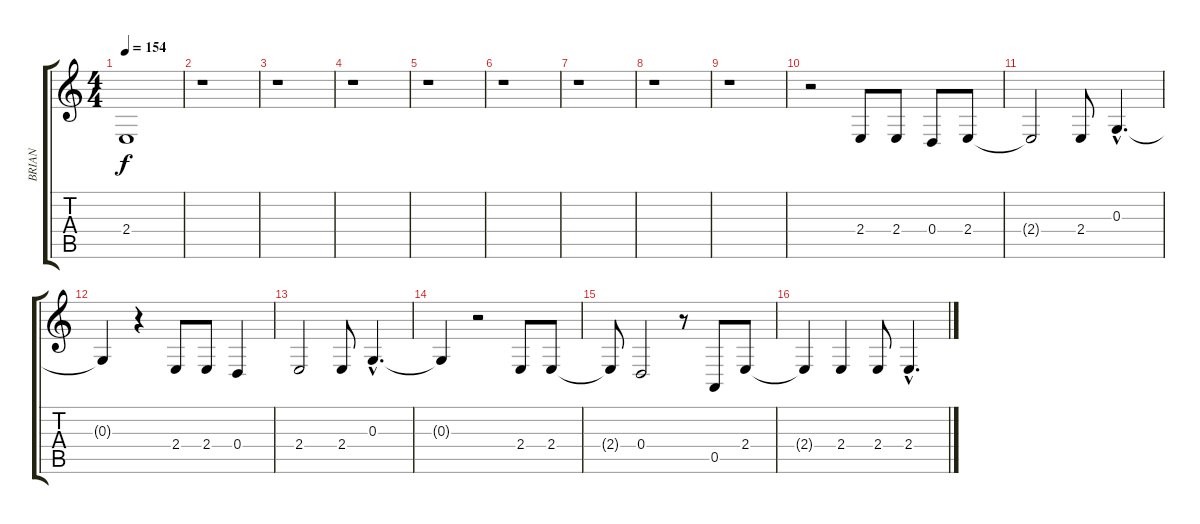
\track ("BRIAN" "BRIAN") {instrument synthvoice}
\staff {score tabs}
\tuning (E4 B3 G3 D3 A2 E2) {hide}
\ts (4 4)
\tempo 154
\clef g2
\ks c
2.4{t}.1{dy f} |
r.1 |
r.1 |
r.1 |
r.1 |
r.1 |
r.1 |
r.1 |
r.1 |
r.2 2.4.8 2.4.8 0.4.8 2.4.8 |
2.4{t}.2 2.4.8 0.3{hac}.4{d} |
0.3{t}.4 r.4 2.4.8 2.4.8 0.4.4 |
2.4.2 2.4.8 0.3{hac}.4{d} |
0.3{t}.4 r.2 2.4.8 2.4.8 |
2.4{t}.8 0.4.2 r.8 0.5.8 2.4.8 |
2.4{t}.4 2.4.4 2.4.8 2.4{hac}.4{d}
